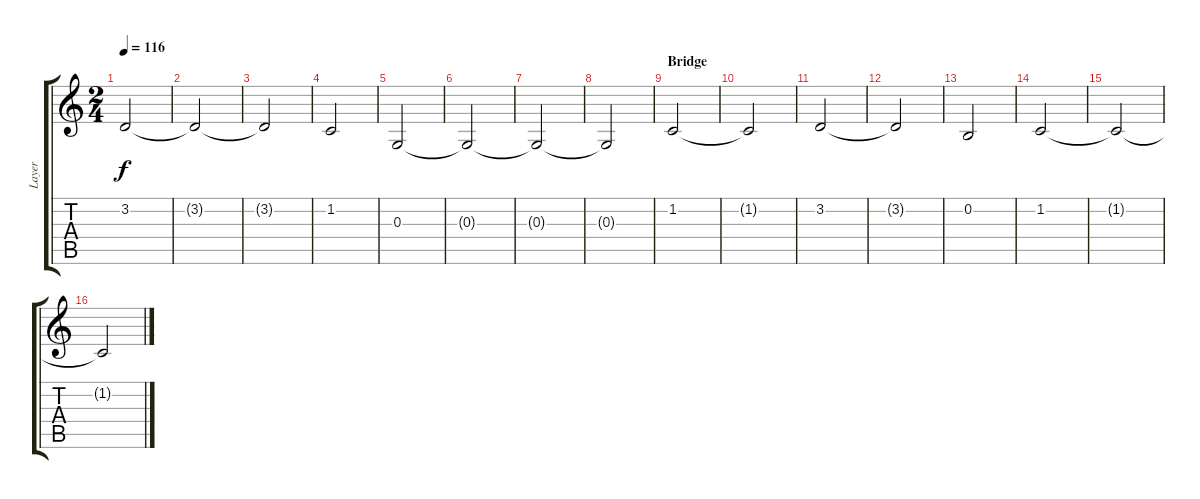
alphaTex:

\track ("Layer" "Layer") {instrument synthstrings2}
\staff {score tabs}
\tuning (E4 B3 G3 D3 A2 E2) {hide}
\ts (2 4)
\tempo 116
\clef g2
\ks c
3.2{t}.2{dy f} |
3.2{t}.2 |
3.2{t}.2 |
1.2.2 |
0.3.2 |
0.3{t}.2 |
0.3{t}.2 |
0.3{t}.2 |
\section ("" "Bridge")
1.2.2 |
1.2{t}.2 |
3.2.2 |
3.2{t}.2 |
0.2.2 |
1.2.2 |
1.2{t}.2 |
1.2{t}.2
